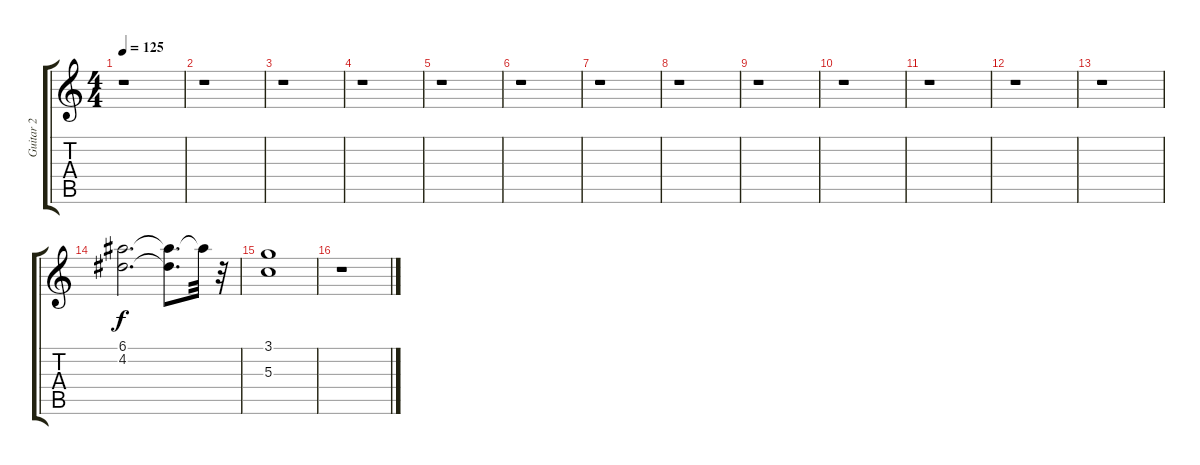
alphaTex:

\track ("Guitar 2" "Guitar 2") {instrument distortionguitar}
\staff {score tabs}
\tuning (E4 B3 G3 D3 A2 E2) {hide}
\ts (4 4)
\tempo 125
\clef g2
\ks c
r.1{dy fff} |
r.1 |
r.1 |
r.1 |
r.1 |
r.1 |
r.1 |
r.1 |
r.1 |
r.1 |
r.1 |
r.1 |
r.1 |
(6.1 4.2).2{d dy f} (6.1{t} 4.2{t}).8{d} 6.1{t}.32 r.32 |
(3.1 5.3).1 |
r.1
